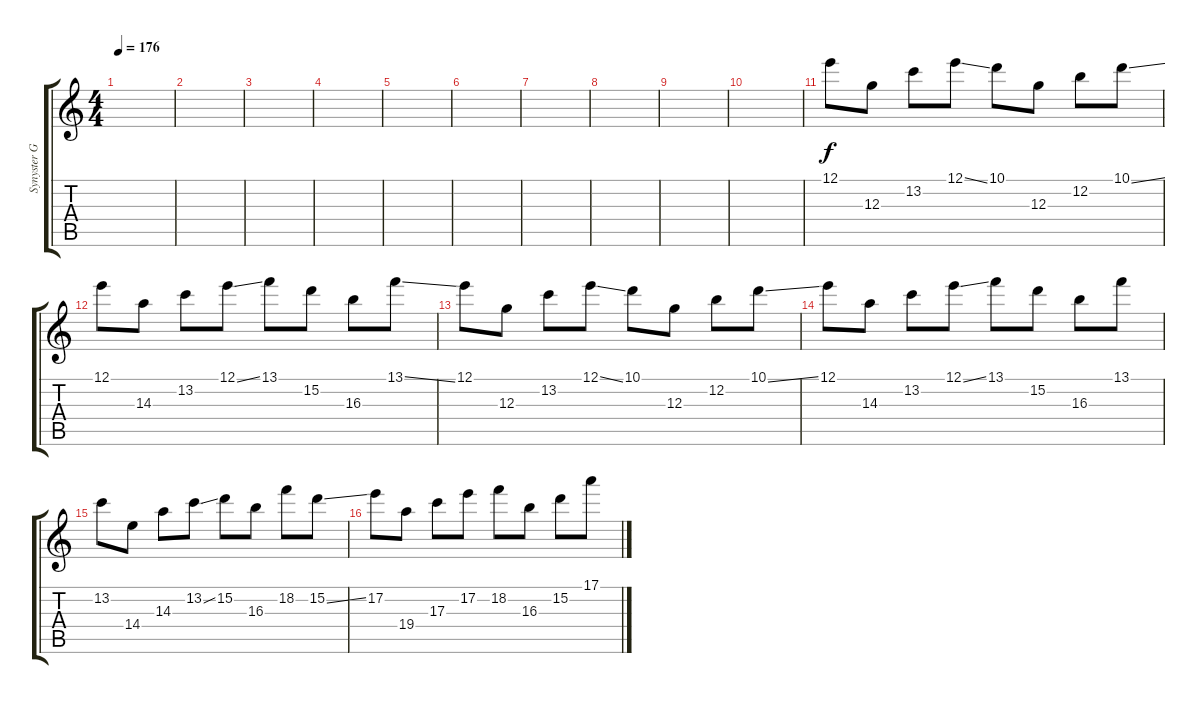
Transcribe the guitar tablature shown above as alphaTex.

\track ("Synyster Gates" "Synyster G") {instrument distortionguitar}
\staff {score tabs}
\tuning (E4 B3 G3 D3 A2 D2) {hide}
\ts (4 4)
\tempo 176
\clef g2
\ks c
|
|
|
|
|
|
|
|
|
|
12.1.8 12.3.8 13.2.8 12.1{ss}.8 10.1.8 12.3.8 12.2.8 10.1{ss}.8 |
12.1.8 14.3.8 13.2.8 12.1{ss}.8 13.1.8 15.2.8 16.3.8 13.1{ss}.8 |
12.1.8 12.3.8 13.2.8 12.1{ss}.8 10.1.8 12.3.8 12.2.8 10.1{ss}.8 |
12.1.8 14.3.8 13.2.8 12.1{ss}.8 13.1.8 15.2.8 16.3.8 13.1.8 |
13.2.8 14.4.8 14.3.8 13.2{ss}.8 15.2.8 16.3.8 18.2.8 15.2{ss}.8 |
17.2.8 19.4.8 17.3.8 17.2.8 18.2.8 16.3.8 15.2.8 17.1.8
